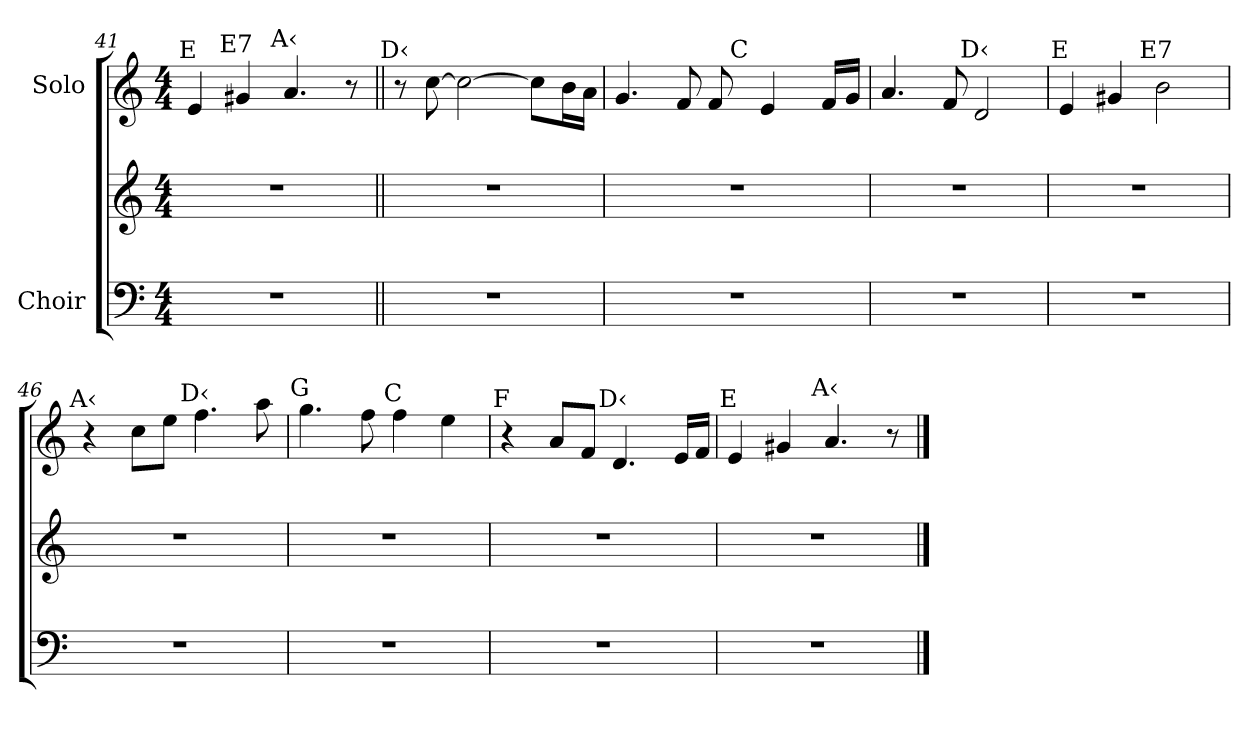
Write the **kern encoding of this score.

**kern	**kern	**kern
*part2	*part2	*part1
*staff3	*staff2	*staff1
*I"Choir	*	*I"Solo
*clefF4	*clefG2	*clefG2
*k[]	*k[]	*k[]
*C:	*C:	*C:
*M4/4	*M4/4	*M4/4
=41	=41	=41
!	!	!LO:TX:a:cj:t=E
1r	1r	4ei/
!	!	!LO:TX:a:cj:t=E7
.	.	4g#Xi/
!	!	!LO:TX:a:cj:t=A‹
.	.	4.ai/
.	.	8r
!!LO:LB:g=z
=42||	=42||	=42||
!	!	!LO:TX:a:cj:t=D‹
1r	1r	8r
.	.	[>8cci\
.	.	2cci\_>
.	.	8cci\L]
.	.	16bi\L
.	.	16ai\JJ
=43	=43	=43
!	!	!LO:TX:a:cj:t=G
*	*	*^
1r	1r	4.gi/	2ryy
.	.	8fi/	.
.	.	8fi/	32ryy
.	.	.	64ryy
.	.	.	128ryy
.	.	.	512.ryy
!	!	!	!LO:TX:a:cj:t=C
.	.	.	4ryy
.	.	4ei/	.
.	.	.	8ryy
.	.	16fi/LL	.
.	.	.	16ryy
.	.	16gi/JJ	.
.	.	.	256ryy
.	.	.	1024ryy
=44	=44	=44	=44
!	!	!LO:TX:a:cj:t=F	!
*	*	*v	*v
1r	1r	4.ai/
.	.	8fi/
!	!	!LO:TX:a:cj:t=D‹
.	.	2di/
=45	=45	=45
!	!	!LO:TX:a:cj:t=E
1r	1r	4ei/
.	.	4g#Xi/
!	!	!LO:TX:a:cj:t=E7
.	.	2bi\
=46	=46	=46
!	!	!LO:TX:a:cj:t=A‹
1r	1r	4r
.	.	8cci\L
.	.	8eei\J
!	!	!LO:TX:a:cj:t=D‹
.	.	4.ffi\
.	.	8aai\
!!LO:LB:g=z
=47	=47	=47
!	!	!LO:TX:a:cj:t=G
1r	1r	4.ggi\
.	.	8ffi\
!	!	!LO:TX:a:cj:t=C
.	.	4ffi\
.	.	4eei\
=48	=48	=48
!	!	!LO:TX:a:cj:t=F
1r	1r	4r
.	.	8ai/L
.	.	8fi/J
!	!	!LO:TX:a:cj:t=D‹
.	.	4.di/
.	.	16ei/LL
.	.	16fi/JJ
=49	=49	=49
!	!	!LO:TX:a:cj:t=E
1r	1r	4ei/
.	.	4g#Xi/
!	!	!LO:TX:a:cj:t=A‹
.	.	4.ai/
.	.	8r
==	==	==
*-	*-	*-
